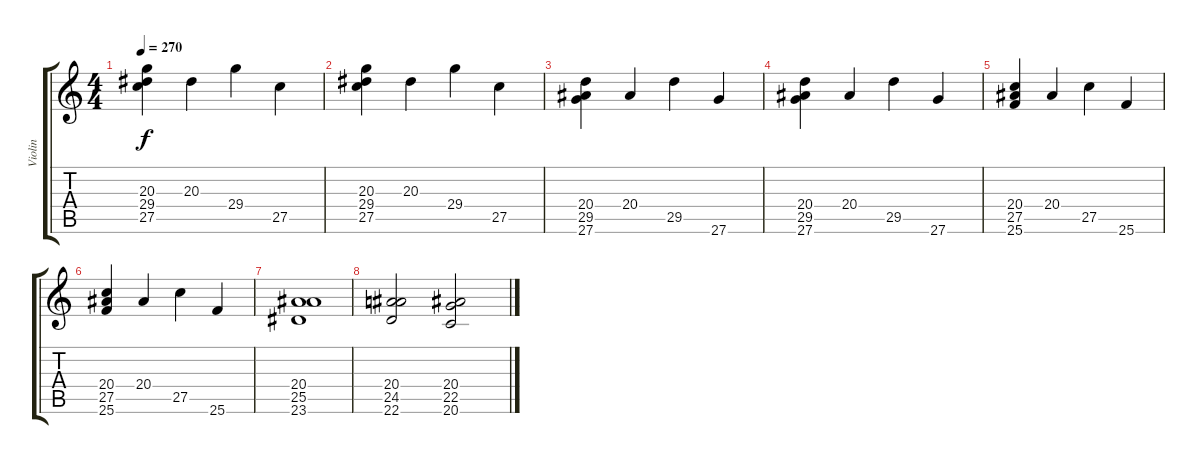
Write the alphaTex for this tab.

\track ("Violin" "Violin") {instrument violin}
\staff {score tabs}
\tuning (E4 B3 G3 D3 A2 E2) {hide}
\ts (4 4)
\tempo 270
\clef g2
\ks c
(20.3 29.4 27.5).4{dy f} 20.3.4 29.4.4 27.5.4 |
(20.3 29.4 27.5).4 20.3.4 29.4.4 27.5.4 |
(20.4 29.5 27.6).4 20.4.4 29.5.4 27.6.4 |
(20.4 29.5 27.6).4 20.4.4 29.5.4 27.6.4 |
(20.4 27.5 25.6).4 20.4.4 27.5.4 25.6.4 |
(20.4 27.5 25.6).4 20.4.4 27.5.4 25.6.4 |
(20.4 25.5 23.6).1 |
(20.4 24.5 22.6).2 (20.4 22.5 20.6).2
